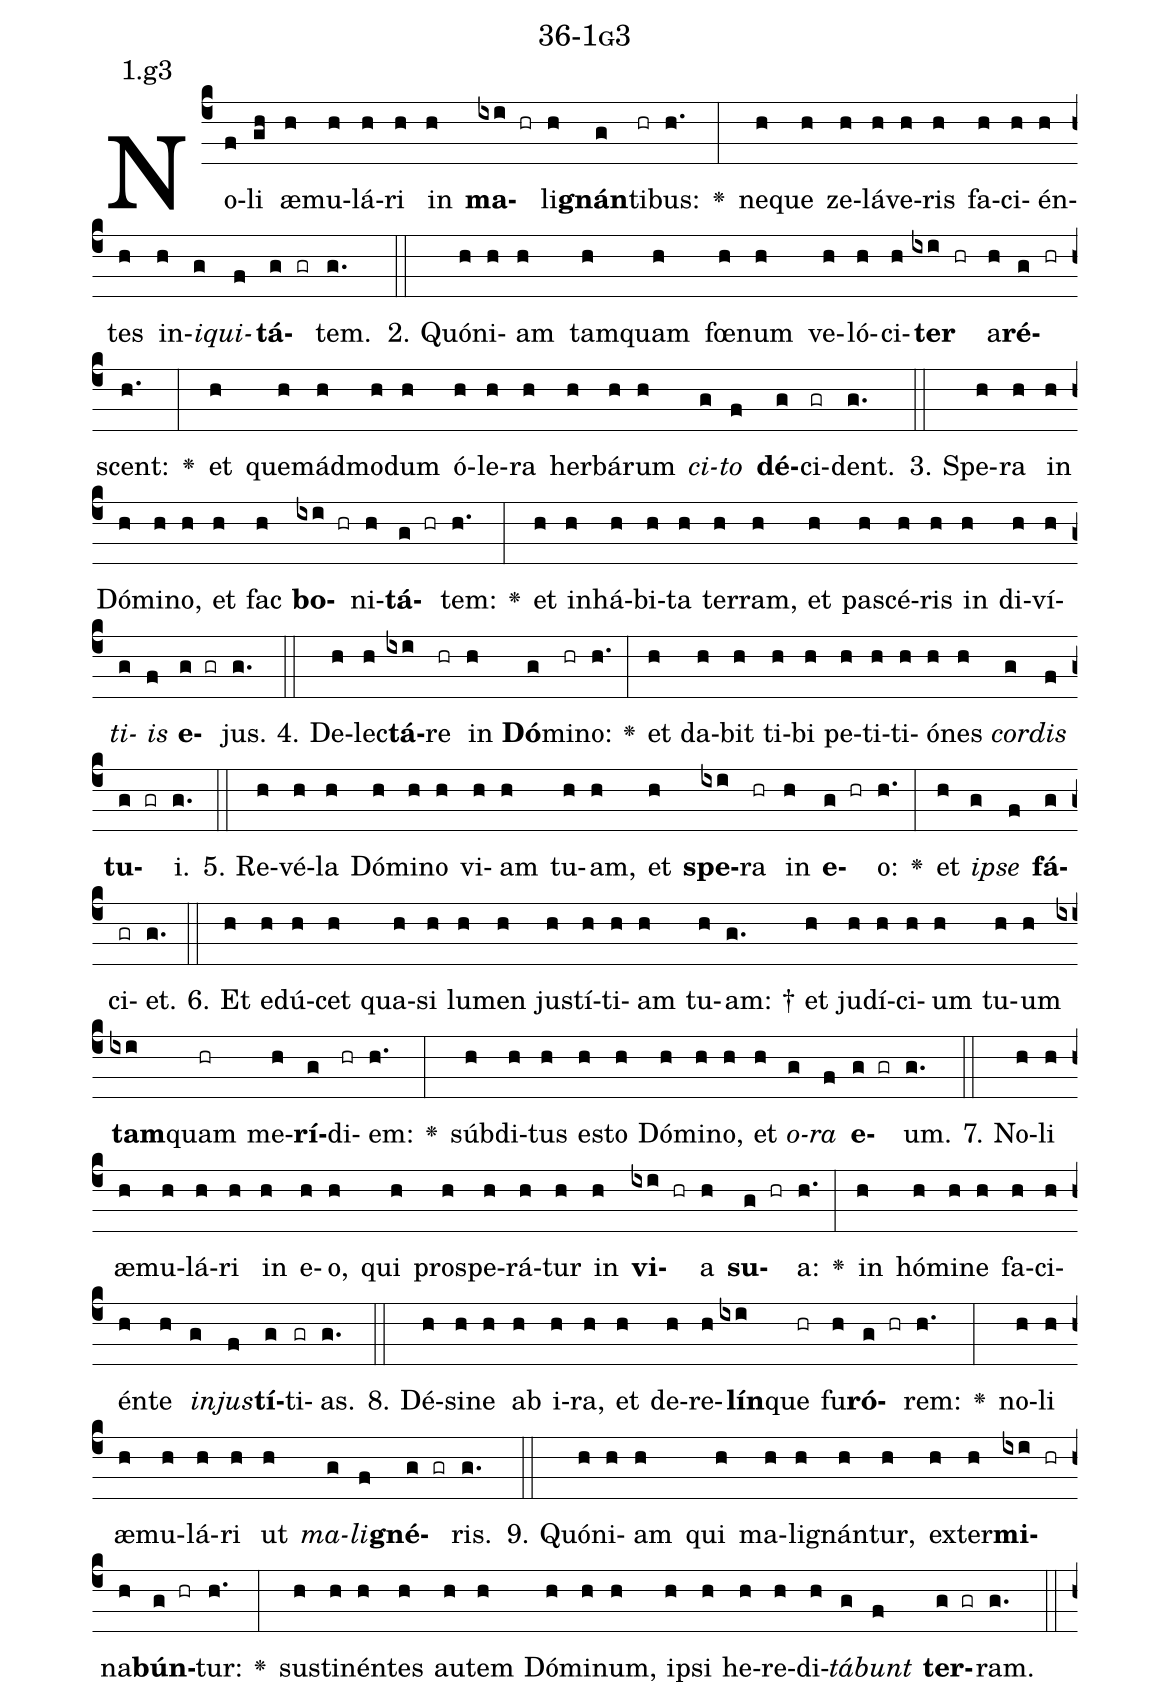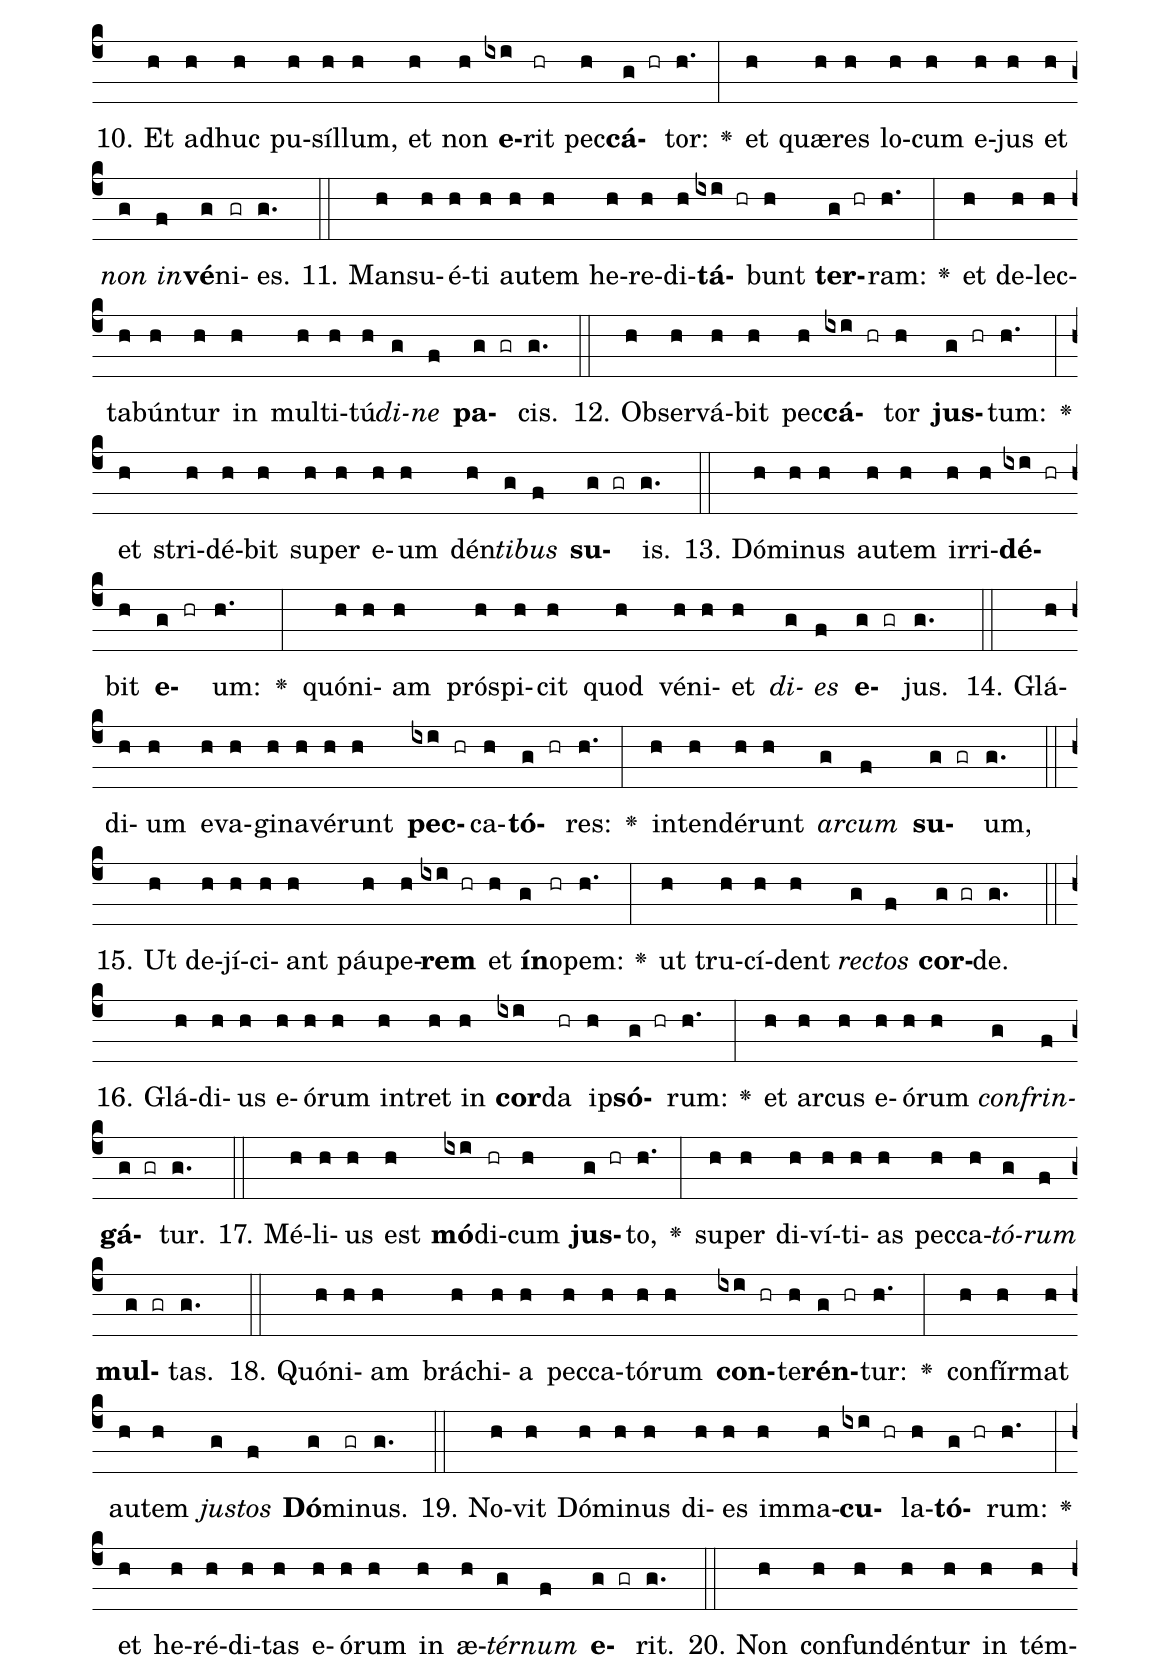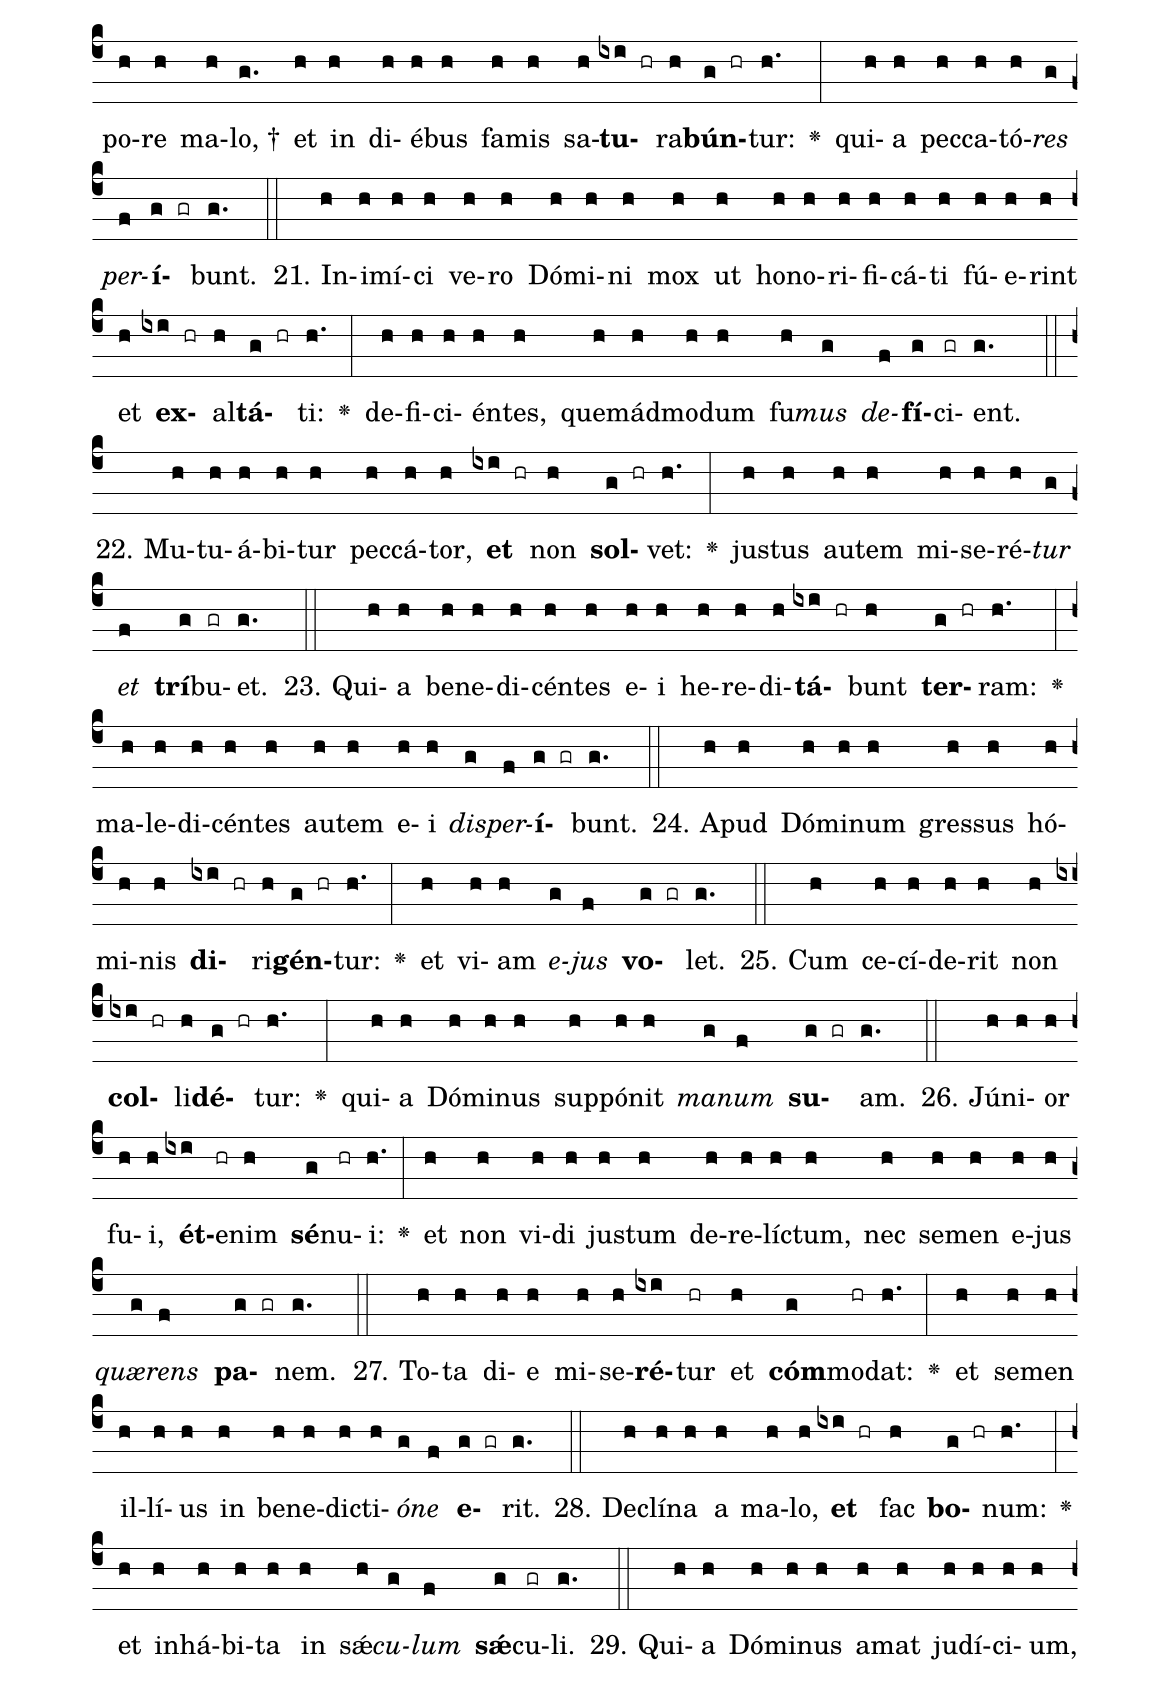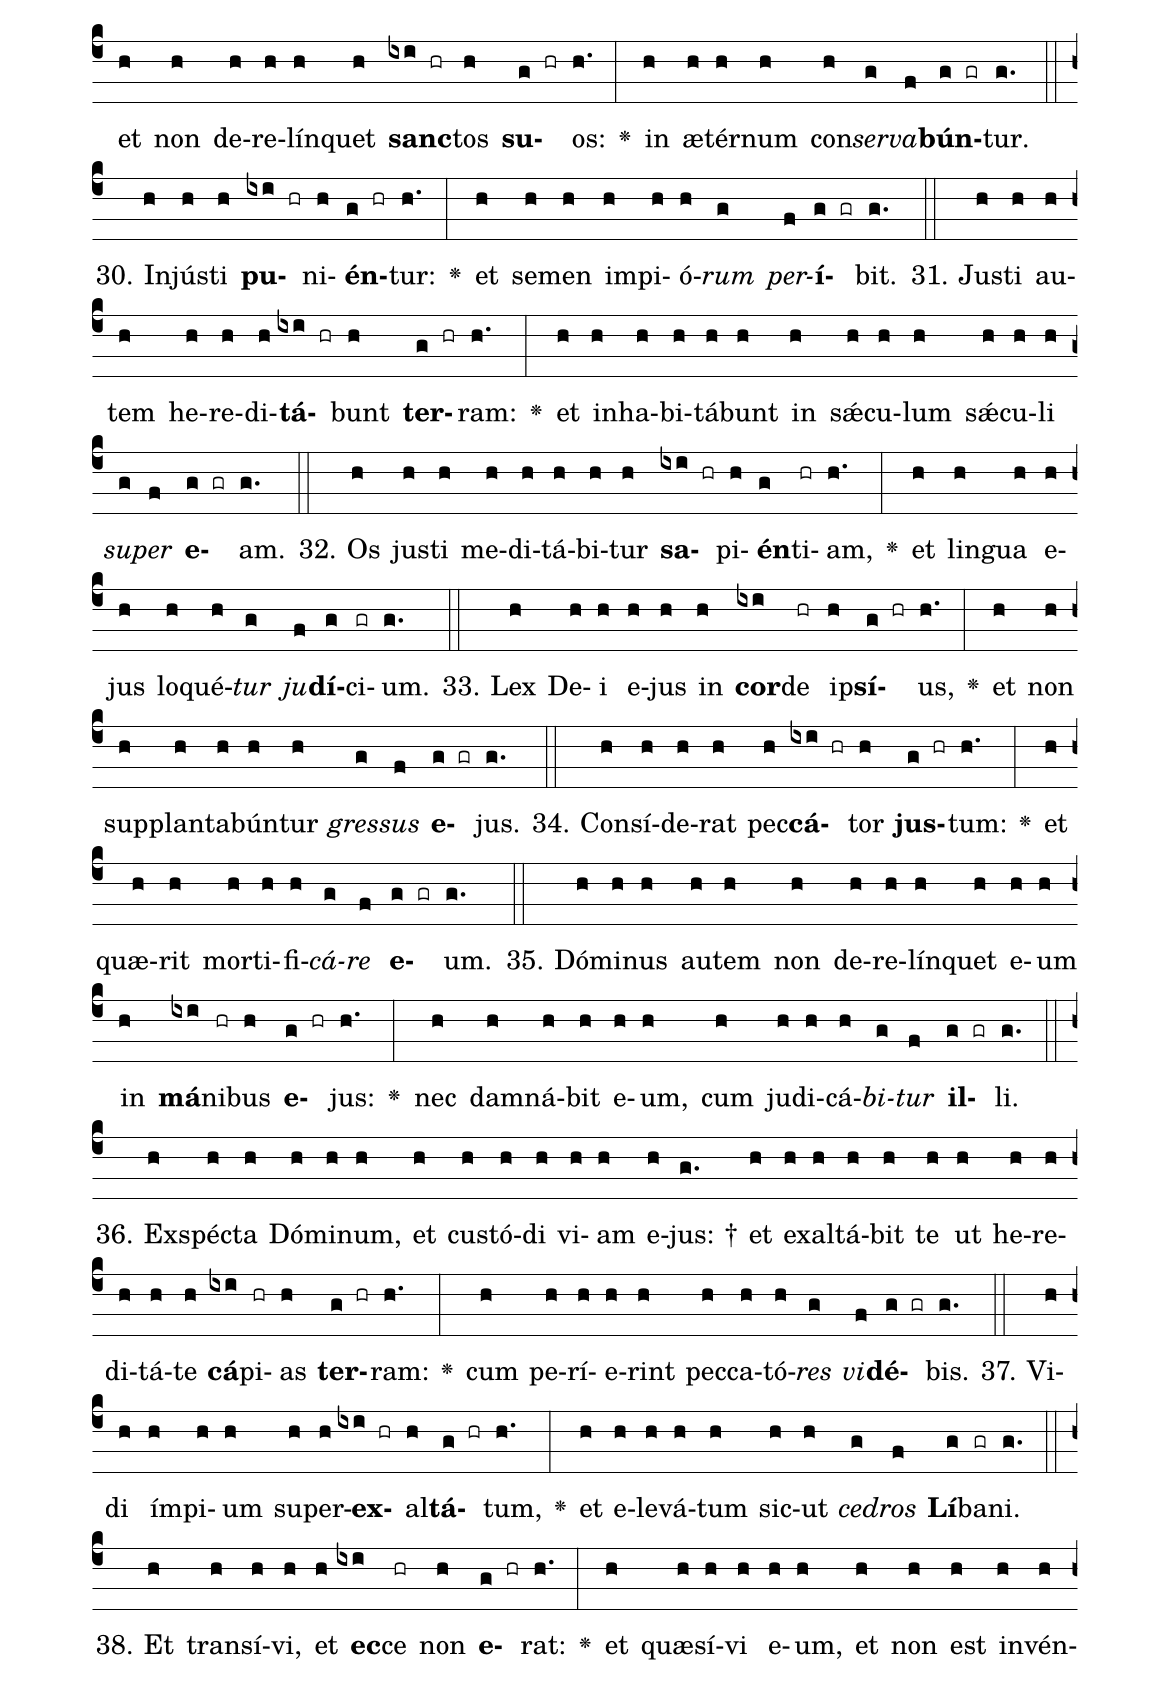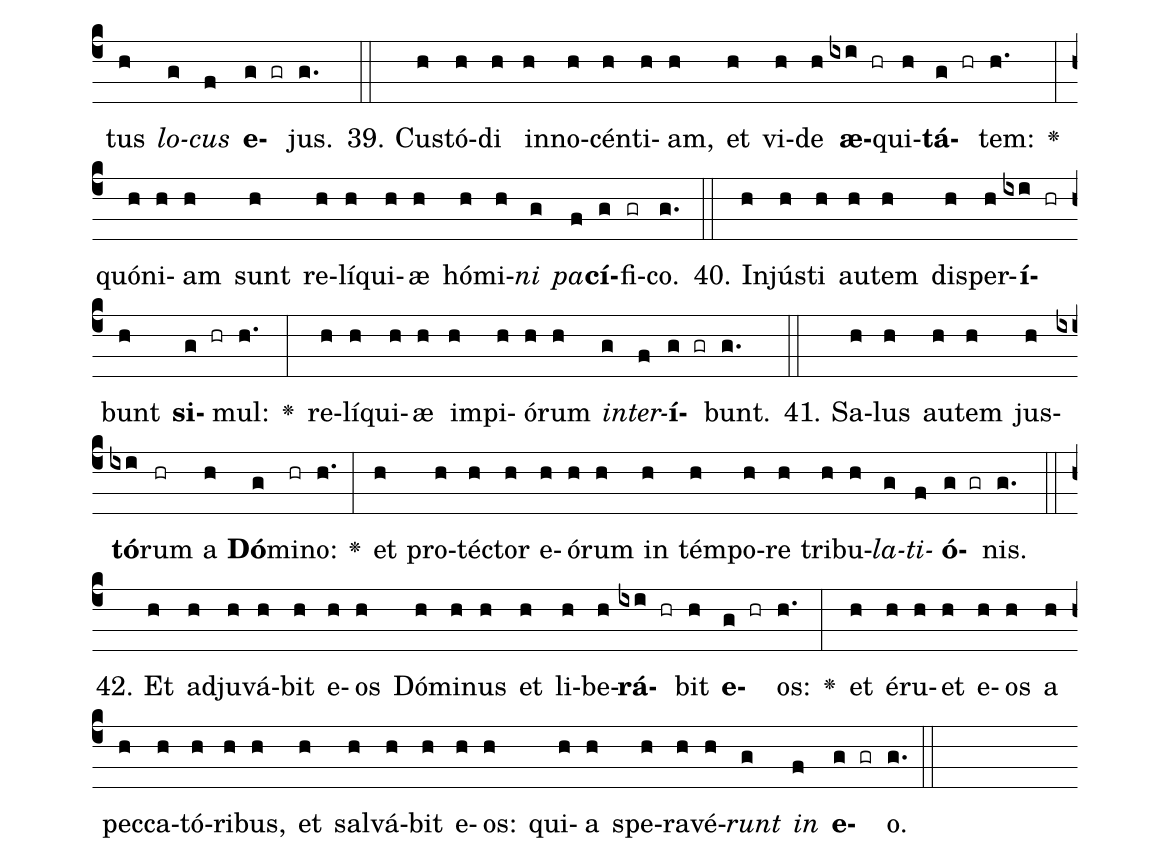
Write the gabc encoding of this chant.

name: 36-1g3;
annotation: 1.g3;
%%
(c4)No(f)li(gh) æ(h)mu(h)lá(h)ri(h) in(h) <b>ma</b>(ixi hr)li(h)<b>gnán</b>(g)ti(hr)bus:(h.) <v>\greheightstar</v>(:) ne(h)que(h) ze(h)lá(h)ve(h)ris(h) fa(h)ci(h)én(h)tes(h) in(h)<i>i</i>(g)<i>qui</i>(f)<b>tá</b>(g gr)tem.(g.) (::)
2. Quón(h)i(h)am(h) tam(h)quam(h) fœ(h)num(h) ve(h)ló(h)ci(h)<b>ter</b>(ixi hr) a(h)<b>ré</b>(g hr)scent:(h.) <v>\greheightstar</v>(:) et(h) quem(h)ád(h)mo(h)dum(h) ó(h)le(h)ra(h) her(h)bá(h)rum(h) <i>ci</i>(g)<i>to</i>(f) <b>dé</b>(g)ci(gr)dent.(g.) (::)
3. Spe(h)ra(h) in(h) Dó(h)mi(h)no,(h) et(h) fac(h) <b>bo</b>(ixi hr)ni(h)<b>tá</b>(g hr)tem:(h.) <v>\greheightstar</v>(:) et(h) in(h)há(h)bi(h)ta(h) ter(h)ram,(h) et(h) pa(h)scé(h)ris(h) in(h) di(h)ví(h)<i>ti</i>(g)<i>is</i>(f) <b>e</b>(g gr)jus.(g.) (::)
4. De(h)lec(h)<b>tá</b>(ixi)re(hr) in(h) <b>Dó</b>(g)mi(hr)no:(h.) <v>\greheightstar</v>(:) et(h) da(h)bit(h) ti(h)bi(h) pe(h)ti(h)ti(h)ó(h)nes(h) <i>cor</i>(g)<i>dis</i>(f) <b>tu</b>(g gr)i.(g.) (::)
5. Re(h)vé(h)la(h) Dó(h)mi(h)no(h) vi(h)am(h) tu(h)am,(h) et(h) <b>spe</b>(ixi)ra(hr) in(h) <b>e</b>(g hr)o:(h.) <v>\greheightstar</v>(:) et(h) <i>ip</i>(g)<i>se</i>(f) <b>fá</b>(g)ci(gr)et.(g.) (::)
6. Et(h) e(h)dú(h)cet(h) qua(h)si(h) lu(h)men(h) jus(h)tí(h)ti(h)am(h) tu(h)am: †(g.) et(h) ju(h)dí(h)ci(h)um(h) tu(h)um(h) <b>tam</b>(ixi)quam(hr) me(h)<b>rí</b>(g)di(hr)em:(h.) <v>\greheightstar</v>(:) súb(h)di(h)tus(h) es(h)to(h) Dó(h)mi(h)no,(h) et(h) <i>o</i>(g)<i>ra</i>(f) <b>e</b>(g gr)um.(g.) (::)
7. No(h)li(h) æ(h)mu(h)lá(h)ri(h) in(h) e(h)o,(h) qui(h) pro(h)spe(h)rá(h)tur(h) in(h) <b>vi</b>(ixi hr)a(h) <b>su</b>(g hr)a:(h.) <v>\greheightstar</v>(:) in(h) hó(h)mi(h)ne(h) fa(h)ci(h)én(h)te(h) <i>in</i>(g)<i>jus</i>(f)<b>tí</b>(g)ti(gr)as.(g.) (::)
8. Dé(h)si(h)ne(h) ab(h) i(h)ra,(h) et(h) de(h)re(h)<b>lín</b>(ixi)que(hr) fu(h)<b>ró</b>(g hr)rem:(h.) <v>\greheightstar</v>(:) no(h)li(h) æ(h)mu(h)lá(h)ri(h) ut(h) <i>ma</i>(g)<i>li</i>(f)<b>gné</b>(g gr)ris.(g.) (::)
9. Quón(h)i(h)am(h) qui(h) ma(h)li(h)gnán(h)tur,(h) ex(h)ter(h)<b>mi</b>(ixi hr)na(h)<b>bún</b>(g hr)tur:(h.) <v>\greheightstar</v>(:) sus(h)ti(h)nén(h)tes(h) au(h)tem(h) Dó(h)mi(h)num,(h) ip(h)si(h) he(h)re(h)di(h)<i>tá</i>(g)<i>bunt</i>(f) <b>ter</b>(g gr)ram.(g.) (::)
10. Et(h) ad(h)huc(h) pu(h)síl(h)lum,(h) et(h) non(h) <b>e</b>(ixi)rit(hr) pec(h)<b>cá</b>(g hr)tor:(h.) <v>\greheightstar</v>(:) et(h) quæ(h)res(h) lo(h)cum(h) e(h)jus(h) et(h) <i>non</i>(g) <i>in</i>(f)<b>vé</b>(g)ni(gr)es.(g.) (::)
11. Man(h)su(h)é(h)ti(h) au(h)tem(h) he(h)re(h)di(h)<b>tá</b>(ixi hr)bunt(h) <b>ter</b>(g hr)ram:(h.) <v>\greheightstar</v>(:) et(h) de(h)lec(h)ta(h)bún(h)tur(h) in(h) mul(h)ti(h)tú(h)<i>di</i>(g)<i>ne</i>(f) <b>pa</b>(g gr)cis.(g.) (::)
12. Ob(h)ser(h)vá(h)bit(h) pec(h)<b>cá</b>(ixi hr)tor(h) <b>jus</b>(g hr)tum:(h.) <v>\greheightstar</v>(:) et(h) stri(h)dé(h)bit(h) su(h)per(h) e(h)um(h) dén(h)<i>ti</i>(g)<i>bus</i>(f) <b>su</b>(g gr)is.(g.) (::)
13. Dó(h)mi(h)nus(h) au(h)tem(h) ir(h)ri(h)<b>dé</b>(ixi hr)bit(h) <b>e</b>(g hr)um:(h.) <v>\greheightstar</v>(:) quón(h)i(h)am(h) pró(h)spi(h)cit(h) quod(h) vé(h)ni(h)et(h) <i>di</i>(g)<i>es</i>(f) <b>e</b>(g gr)jus.(g.) (::)
14. Glá(h)di(h)um(h) e(h)va(h)gi(h)na(h)vé(h)runt(h) <b>pec</b>(ixi hr)ca(h)<b>tó</b>(g hr)res:(h.) <v>\greheightstar</v>(:) in(h)ten(h)dé(h)runt(h) <i>ar</i>(g)<i>cum</i>(f) <b>su</b>(g gr)um,(g.) (::)
15. Ut(h) de(h)jí(h)ci(h)ant(h) páu(h)pe(h)<b>rem</b>(ixi hr) et(h) <b>ín</b>(g)o(hr)pem:(h.) <v>\greheightstar</v>(:) ut(h) tru(h)cí(h)dent(h) <i>rec</i>(g)<i>tos</i>(f) <b>cor</b>(g gr)de.(g.) (::)
16. Glá(h)di(h)us(h) e(h)ó(h)rum(h) in(h)tret(h) in(h) <b>cor</b>(ixi)da(hr) ip(h)<b>só</b>(g hr)rum:(h.) <v>\greheightstar</v>(:) et(h) ar(h)cus(h) e(h)ó(h)rum(h) <i>con</i>(g)<i>frin</i>(f)<b>gá</b>(g gr)tur.(g.) (::)
17. Mé(h)li(h)us(h) est(h) <b>mó</b>(ixi)di(hr)cum(h) <b>jus</b>(g hr)to,(h.) <v>\greheightstar</v>(:) su(h)per(h) di(h)ví(h)ti(h)as(h) pec(h)ca(h)<i>tó</i>(g)<i>rum</i>(f) <b>mul</b>(g gr)tas.(g.) (::)
18. Quón(h)i(h)am(h) brá(h)chi(h)a(h) pec(h)ca(h)tó(h)rum(h) <b>con</b>(ixi hr)te(h)<b>rén</b>(g hr)tur:(h.) <v>\greheightstar</v>(:) con(h)fír(h)mat(h) au(h)tem(h) <i>jus</i>(g)<i>tos</i>(f) <b>Dó</b>(g)mi(gr)nus.(g.) (::)
19. No(h)vit(h) Dó(h)mi(h)nus(h) di(h)es(h) im(h)ma(h)<b>cu</b>(ixi hr)la(h)<b>tó</b>(g hr)rum:(h.) <v>\greheightstar</v>(:) et(h) he(h)ré(h)di(h)tas(h) e(h)ó(h)rum(h) in(h) æ(h)<i>tér</i>(g)<i>num</i>(f) <b>e</b>(g gr)rit.(g.) (::)
20. Non(h) con(h)fun(h)dén(h)tur(h) in(h) tém(h)po(h)re(h) ma(h)lo, †(g.) et(h) in(h) di(h)é(h)bus(h) fa(h)mis(h) sa(h)<b>tu</b>(ixi hr)ra(h)<b>bún</b>(g hr)tur:(h.) <v>\greheightstar</v>(:) qui(h)a(h) pec(h)ca(h)tó(h)<i>res</i>(g) <i>per</i>(f)<b>í</b>(g gr)bunt.(g.) (::)
21. In(h)i(h)mí(h)ci(h) ve(h)ro(h) Dó(h)mi(h)ni(h) mox(h) ut(h) ho(h)no(h)ri(h)fi(h)cá(h)ti(h) fú(h)e(h)rint(h) et(h) <b>ex</b>(ixi hr)al(h)<b>tá</b>(g hr)ti:(h.) <v>\greheightstar</v>(:) de(h)fi(h)ci(h)én(h)tes,(h) quem(h)ád(h)mo(h)dum(h) fu(h)<i>mus</i>(g) <i>de</i>(f)<b>fí</b>(g)ci(gr)ent.(g.) (::)
22. Mu(h)tu(h)á(h)bi(h)tur(h) pec(h)cá(h)tor,(h) <b>et</b>(ixi hr) non(h) <b>sol</b>(g hr)vet:(h.) <v>\greheightstar</v>(:) jus(h)tus(h) au(h)tem(h) mi(h)se(h)ré(h)<i>tur</i>(g) <i>et</i>(f) <b>trí</b>(g)bu(gr)et.(g.) (::)
23. Qui(h)a(h) be(h)ne(h)di(h)cén(h)tes(h) e(h)i(h) he(h)re(h)di(h)<b>tá</b>(ixi hr)bunt(h) <b>ter</b>(g hr)ram:(h.) <v>\greheightstar</v>(:) ma(h)le(h)di(h)cén(h)tes(h) au(h)tem(h) e(h)i(h) <i>dis</i>(g)<i>per</i>(f)<b>í</b>(g gr)bunt.(g.) (::)
24. A(h)pud(h) Dó(h)mi(h)num(h) gres(h)sus(h) hó(h)mi(h)nis(h) <b>di</b>(ixi hr)ri(h)<b>gén</b>(g hr)tur:(h.) <v>\greheightstar</v>(:) et(h) vi(h)am(h) <i>e</i>(g)<i>jus</i>(f) <b>vo</b>(g gr)let.(g.) (::)
25. Cum(h) ce(h)cí(h)de(h)rit(h) non(h) <b>col</b>(ixi hr)li(h)<b>dé</b>(g hr)tur:(h.) <v>\greheightstar</v>(:) qui(h)a(h) Dó(h)mi(h)nus(h) sup(h)pó(h)nit(h) <i>ma</i>(g)<i>num</i>(f) <b>su</b>(g gr)am.(g.) (::)
26. Jú(h)ni(h)or(h) fu(h)i,(h) <b>ét</b>(ixi)e(hr)nim(h) <b>sé</b>(g)nu(hr)i:(h.) <v>\greheightstar</v>(:) et(h) non(h) vi(h)di(h) jus(h)tum(h) de(h)re(h)líc(h)tum,(h) nec(h) se(h)men(h) e(h)jus(h) <i>quæ</i>(g)<i>rens</i>(f) <b>pa</b>(g gr)nem.(g.) (::)
27. To(h)ta(h) di(h)e(h) mi(h)se(h)<b>ré</b>(ixi)tur(hr) et(h) <b>cóm</b>(g)mo(hr)dat:(h.) <v>\greheightstar</v>(:) et(h) se(h)men(h) il(h)lí(h)us(h) in(h) be(h)ne(h)dic(h)ti(h)<i>ó</i>(g)<i>ne</i>(f) <b>e</b>(g gr)rit.(g.) (::)
28. De(h)clí(h)na(h) a(h) ma(h)lo,(h) <b>et</b>(ixi hr) fac(h) <b>bo</b>(g hr)num:(h.) <v>\greheightstar</v>(:) et(h) in(h)há(h)bi(h)ta(h) in(h) sǽ(h)<i>cu</i>(g)<i>lum</i>(f) <b>sǽ</b>(g)cu(gr)li.(g.) (::)
29. Qui(h)a(h) Dó(h)mi(h)nus(h) a(h)mat(h) ju(h)dí(h)ci(h)um,(h) et(h) non(h) de(h)re(h)lín(h)quet(h) <b>sanc</b>(ixi hr)tos(h) <b>su</b>(g hr)os:(h.) <v>\greheightstar</v>(:) in(h) æ(h)tér(h)num(h) con(h)<i>ser</i>(g)<i>va</i>(f)<b>bún</b>(g gr)tur.(g.) (::)
30. In(h)jús(h)ti(h) <b>pu</b>(ixi hr)ni(h)<b>én</b>(g hr)tur:(h.) <v>\greheightstar</v>(:) et(h) se(h)men(h) im(h)pi(h)ó(h)<i>rum</i>(g) <i>per</i>(f)<b>í</b>(g gr)bit.(g.) (::)
31. Jus(h)ti(h) au(h)tem(h) he(h)re(h)di(h)<b>tá</b>(ixi hr)bunt(h) <b>ter</b>(g hr)ram:(h.) <v>\greheightstar</v>(:) et(h) in(h)ha(h)bi(h)tá(h)bunt(h) in(h) sǽ(h)cu(h)lum(h) sǽ(h)cu(h)li(h) <i>su</i>(g)<i>per</i>(f) <b>e</b>(g gr)am.(g.) (::)
32. Os(h) jus(h)ti(h) me(h)di(h)tá(h)bi(h)tur(h) <b>sa</b>(ixi hr)pi(h)<b>én</b>(g)ti(hr)am,(h.) <v>\greheightstar</v>(:) et(h) lin(h)gua(h) e(h)jus(h) lo(h)qué(h)<i>tur</i>(g) <i>ju</i>(f)<b>dí</b>(g)ci(gr)um.(g.) (::)
33. Lex(h) De(h)i(h) e(h)jus(h) in(h) <b>cor</b>(ixi)de(hr) ip(h)<b>sí</b>(g hr)us,(h.) <v>\greheightstar</v>(:) et(h) non(h) sup(h)plan(h)ta(h)bún(h)tur(h) <i>gres</i>(g)<i>sus</i>(f) <b>e</b>(g gr)jus.(g.) (::)
34. Con(h)sí(h)de(h)rat(h) pec(h)<b>cá</b>(ixi hr)tor(h) <b>jus</b>(g hr)tum:(h.) <v>\greheightstar</v>(:) et(h) quæ(h)rit(h) mor(h)ti(h)fi(h)<i>cá</i>(g)<i>re</i>(f) <b>e</b>(g gr)um.(g.) (::)
35. Dó(h)mi(h)nus(h) au(h)tem(h) non(h) de(h)re(h)lín(h)quet(h) e(h)um(h) in(h) <b>má</b>(ixi)ni(hr)bus(h) <b>e</b>(g hr)jus:(h.) <v>\greheightstar</v>(:) nec(h) dam(h)ná(h)bit(h) e(h)um,(h) cum(h) ju(h)di(h)cá(h)<i>bi</i>(g)<i>tur</i>(f) <b>il</b>(g gr)li.(g.) (::)
36. Ex(h)spéc(h)ta(h) Dó(h)mi(h)num,(h) et(h) cus(h)tó(h)di(h) vi(h)am(h) e(h)jus: †(g.) et(h) ex(h)al(h)tá(h)bit(h) te(h) ut(h) he(h)re(h)di(h)tá(h)te(h) <b>cá</b>(ixi)pi(hr)as(h) <b>ter</b>(g hr)ram:(h.) <v>\greheightstar</v>(:) cum(h) pe(h)rí(h)e(h)rint(h) pec(h)ca(h)tó(h)<i>res</i>(g) <i>vi</i>(f)<b>dé</b>(g gr)bis.(g.) (::)
37. Vi(h)di(h) ím(h)pi(h)um(h) su(h)per(h)<b>ex</b>(ixi hr)al(h)<b>tá</b>(g hr)tum,(h.) <v>\greheightstar</v>(:) et(h) e(h)le(h)vá(h)tum(h) sic(h)ut(h) <i>ce</i>(g)<i>dros</i>(f) <b>Lí</b>(g)ba(gr)ni.(g.) (::)
38. Et(h) trans(h)í(h)vi,(h) et(h) <b>ec</b>(ixi)ce(hr) non(h) <b>e</b>(g hr)rat:(h.) <v>\greheightstar</v>(:) et(h) quæ(h)sí(h)vi(h) e(h)um,(h) et(h) non(h) est(h) in(h)vén(h)tus(h) <i>lo</i>(g)<i>cus</i>(f) <b>e</b>(g gr)jus.(g.) (::)
39. Cus(h)tó(h)di(h) in(h)no(h)cén(h)ti(h)am,(h) et(h) vi(h)de(h) <b>æ</b>(ixi hr)qui(h)<b>tá</b>(g hr)tem:(h.) <v>\greheightstar</v>(:) quón(h)i(h)am(h) sunt(h) re(h)lí(h)qui(h)æ(h) hó(h)mi(h)<i>ni</i>(g) <i>pa</i>(f)<b>cí</b>(g)fi(gr)co.(g.) (::)
40. In(h)jús(h)ti(h) au(h)tem(h) dis(h)per(h)<b>í</b>(ixi hr)bunt(h) <b>si</b>(g hr)mul:(h.) <v>\greheightstar</v>(:) re(h)lí(h)qui(h)æ(h) im(h)pi(h)ó(h)rum(h) <i>in</i>(g)<i>ter</i>(f)<b>í</b>(g gr)bunt.(g.) (::)
41. Sa(h)lus(h) au(h)tem(h) jus(h)<b>tó</b>(ixi)rum(hr) a(h) <b>Dó</b>(g)mi(hr)no:(h.) <v>\greheightstar</v>(:) et(h) pro(h)téc(h)tor(h) e(h)ó(h)rum(h) in(h) tém(h)po(h)re(h) tri(h)bu(h)<i>la</i>(g)<i>ti</i>(f)<b>ó</b>(g gr)nis.(g.) (::)
42. Et(h) ad(h)ju(h)vá(h)bit(h) e(h)os(h) Dó(h)mi(h)nus(h) et(h) li(h)be(h)<b>rá</b>(ixi hr)bit(h) <b>e</b>(g hr)os:(h.) <v>\greheightstar</v>(:) et(h) é(h)ru(h)et(h) e(h)os(h) a(h) pec(h)ca(h)tó(h)ri(h)bus,(h) et(h) sal(h)vá(h)bit(h) e(h)os:(h) qui(h)a(h) spe(h)ra(h)vé(h)<i>runt</i>(g) <i>in</i>(f) <b>e</b>(g gr)o.(g.) (::)
